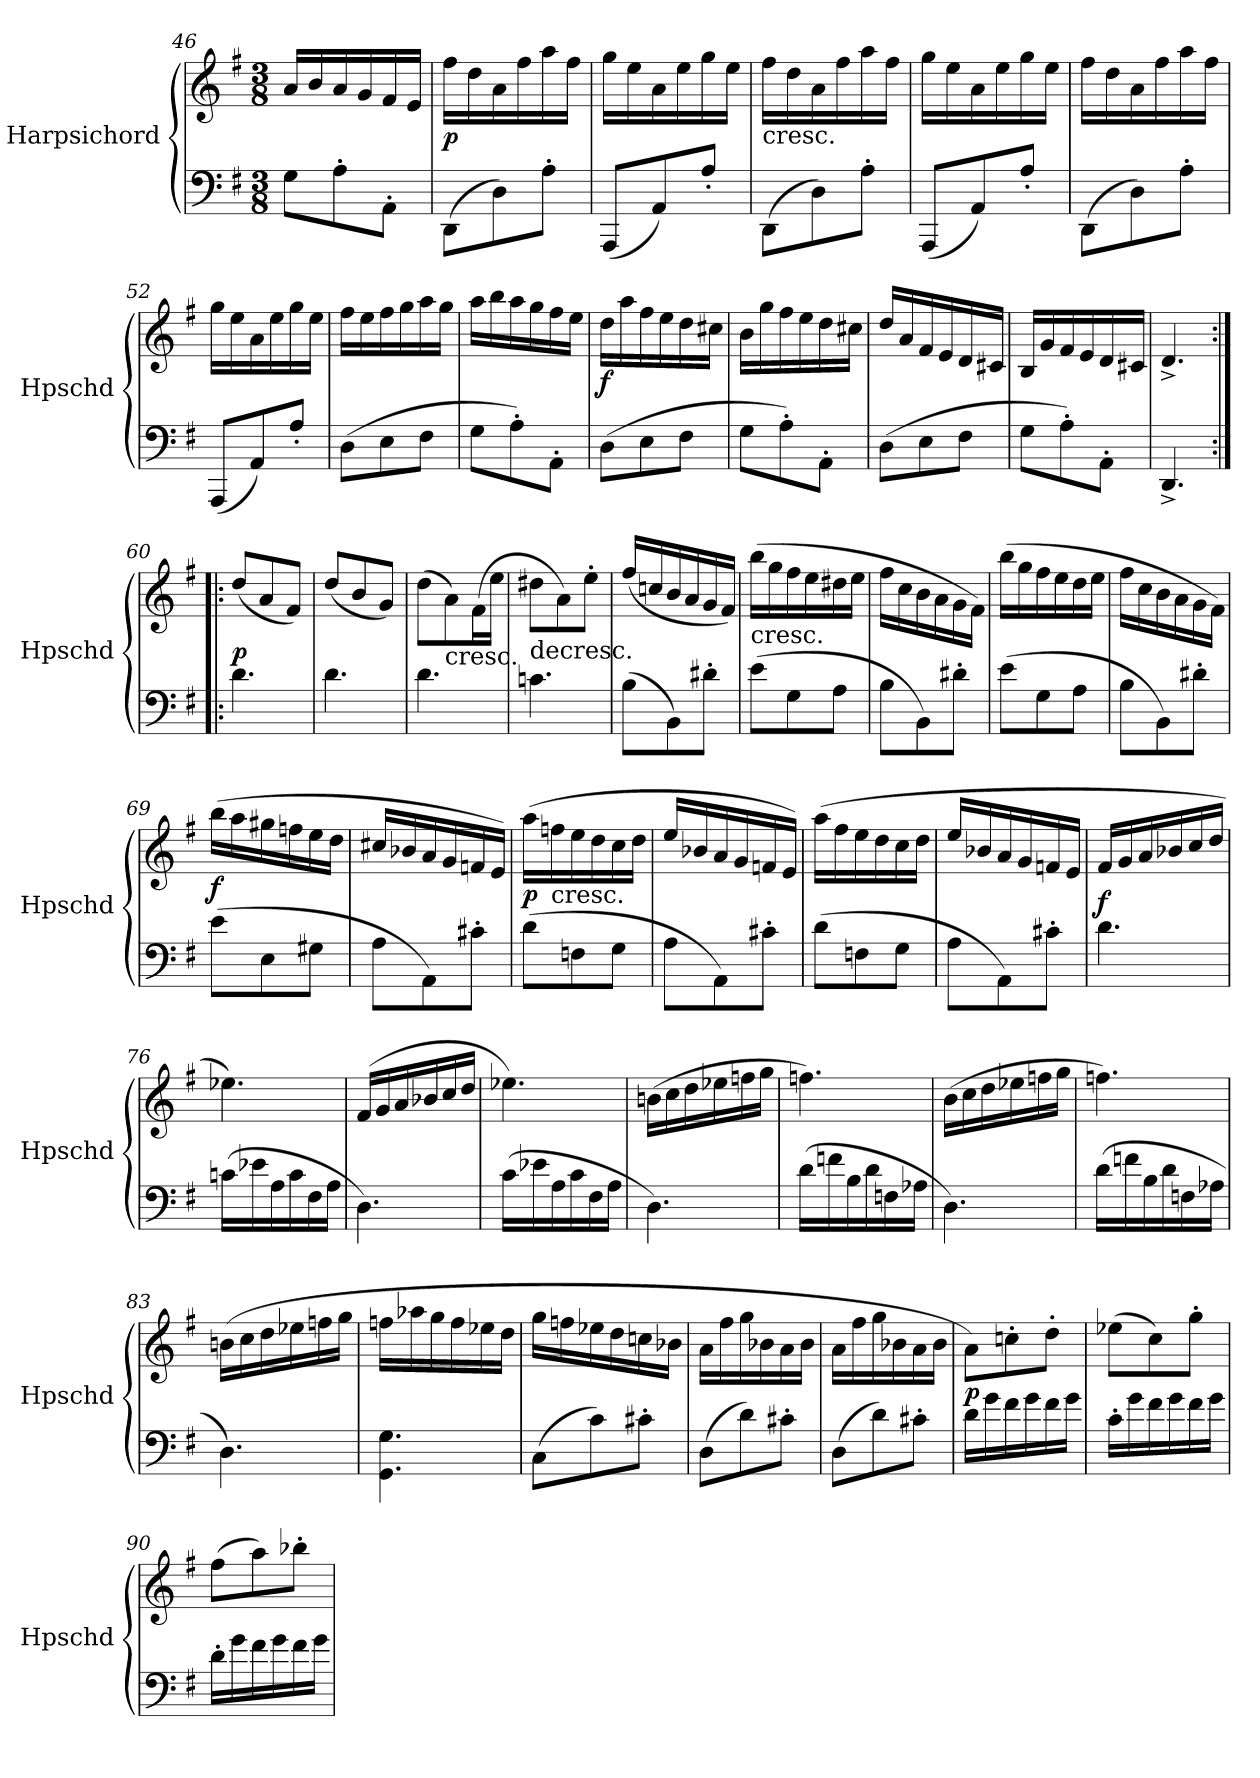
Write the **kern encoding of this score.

**kern	**kern	**dynam
*part1	*part1	*part1
*staff2	*staff1	*staff1/2
*I"Harpsichord	*	*
*I'Hpschd	*	*
*clefF4	*clefG2	*
*k[f#]	*k[f#]	*
*G:	*G:	*
*M3/8	*M3/8	*
=46	=46	=46
8G\L	16a/LL	.
.	16b/	.
8A'\	16a/	.
.	16g/	.
8AA'\J	16f#/	.
.	16e/JJ	.
=47	=47	=47
(8DD\L	16ff#\LL	p
.	16dd\	.
8D\)	16a\	.
.	16ff#\	.
8A'\J	16aa\	.
.	16ff#\JJ	.
=48	=48	=48
(8AAA/L	16gg\LL	.
.	16ee\	.
8AA/)	16a\	.
.	16ee\	.
8A'/J	16gg\	.
.	16ee\JJ	.
=49	=49	=49
!	!LO:TX:c:t=cresc.	!
(8DD\L	16ff#\LL	.
.	16dd\	.
8D\)	16a\	.
.	16ff#\	.
8A'\J	16aa\	.
.	16ff#\JJ	.
=50	=50	=50
(8AAA/L	16gg\LL	.
.	16ee\	.
8AA/)	16a\	.
.	16ee\	.
8A'/J	16gg\	.
.	16ee\JJ	.
=51	=51	=51
(8DD\L	16ff#\LL	.
.	16dd\	.
8D\)	16a\	.
.	16ff#\	.
8A'\J	16aa\	.
.	16ff#\JJ	.
=52	=52	=52
(8AAA/L	16gg\LL	.
.	16ee\	.
8AA/)	16a\	.
.	16ee\	.
8A'/J	16gg\	.
.	16ee\JJ	.
=53	=53	=53
(8D\L	16ff#\LL	.
.	16ee\	.
8E\	16ff#\	.
.	16gg\	.
8F#\J	16aa\	.
.	16gg\JJ	.
=54	=54	=54
8G\L	16aa\LL	.
.	16bb\	.
8A'\)	16aa\	.
.	16gg\	.
8AA'\J	16ff#\	.
.	16ee\JJ	.
=55	=55	=55
(8D\L	16dd\LL	f
.	16aa\	.
8E\	16ff#\	.
.	16ee\	.
8F#\J	16dd\	.
.	16cc#X\JJ	.
=56	=56	=56
8G\L	16b\LL	.
.	16gg\	.
8A'\)	16ff#\	.
.	16ee\	.
8AA'\J	16dd\	.
.	16cc#X\JJ	.
=57	=57	=57
(8D\L	16dd/LL	.
.	16a/	.
8E\	16f#/	.
.	16e/	.
8F#\J	16d/	.
.	16c#X/JJ	.
=58	=58	=58
8G\L	16B/LL	.
.	16g/	.
8A'\)	16f#/	.
.	16e/	.
8AA'\J	16d/	.
.	16c#X/JJ	.
=59	=59	=59
4.DD^/	4.d^/	.
=60:|!|:	=60:|!|:	=60:|!|:
4.d\	(8dd/L	p
.	8a/	.
.	8f#/J)	.
=61	=61	=61
4.d\	(8dd/L	.
.	8b/	.
.	8g/J)	.
=62	=62	=62
4.d\	(8dd\L	.
!	!LO:TX:c:t=cresc.	!
.	8a\)	.
.	(16f#\L	.
.	16ee\JJ	.
=63	=63	=63
!	!LO:TX:c:t=decresc.	!
4.cn\	8dd#X\L	.
.	8a\)	.
.	8ee'\J	.
=64	=64	=64
(8B\L	(16ff#/LL	.
.	16ccn/	.
8BB\)	16b/	.
.	16a/	.
8d#X'\J	16g/	.
.	16f#/JJ)	.
=65	=65	=65
!	!LO:TX:c:t=cresc.	!
(8e\L	(16bb\LL	.
.	16gg\	.
8G\	16ff#\	.
.	16ee\	.
8A\J	16dd#X\	.
.	16ee\JJ	.
=66	=66	=66
8B\L	16ff#\LL	.
.	16cc\	.
8BB\)	16b\	.
.	16a\	.
8d#X'\J	16g\	.
.	16f#\JJ)	.
=67	=67	=67
(8e\L	(16bb\LL	.
.	16gg\	.
8G\	16ff#\	.
.	16ee\	.
8A\J	16dd\	.
.	16ee\JJ	.
=68	=68	=68
8B\L	16ff#\LL	.
.	16cc\	.
8BB\)	16b\	.
.	16a\	.
8d#X'\J	16g\	.
.	16f#\JJ)	.
=69	=69	=69
(8e\L	(16bb\LL	f
.	16aa\	.
8E\	16gg#X\	.
.	16ffn\	.
8G#X\J	16ee\	.
.	16dd\JJ	.
=70	=70	=70
8A\L	16cc#X/LL	.
.	16b-X/	.
8AA\)	16a/	.
.	16g/	.
8c#X'\J	16fn/	.
.	16e/JJ)	.
=71	=71	=71
(8d\L	(16aa\LL	p
!	!LO:TX:c:t=cresc.	!
.	16ffn\	.
8Fn\	16ee\	.
.	16dd\	.
8G\J	16cc\	.
.	16dd\JJ	.
=72	=72	=72
8A\L	16ee/LL	.
.	16b-X/	.
8AA\)	16a/	.
.	16g/	.
8c#X'\J	16fn/	.
.	16e/JJ)	.
=73	=73	=73
(8d\L	(16aa\LL	.
.	16ff#\	.
8Fn\	16ee\	.
.	16dd\	.
8G\J	16cc\	.
.	16dd\JJ	.
=74	=74	=74
8A\L	16ee/LL	.
.	16b-X/	.
8AA\)	16a/	.
.	16g/	.
8c#X'\J	16fn/	.
.	16e/JJ	.
=75	=75	=75
4.d\	16f#/LL	f
.	16g/	.
.	16a/	.
.	16b-X/	.
.	16cc/	.
.	16dd/JJ	.
=76	=76	=76
(16cn\LL	4.ee-X\)	.
16e-X\	.	.
16A\	.	.
16c\	.	.
16F#\	.	.
16A\JJ	.	.
=77	=77	=77
4.D\)	(16f#/LL	.
.	16g/	.
.	16a/	.
.	16b-X/	.
.	16cc/	.
.	16dd/JJ	.
=78	=78	=78
(16c\LL	4.ee-X\)	.
16e-X\	.	.
16A\	.	.
16c\	.	.
16F#\	.	.
16A\JJ	.	.
=79	=79	=79
4.D\)	(16bn\LL	.
.	16cc\	.
.	16dd\	.
.	16ee-X\	.
.	16ffn\	.
.	16gg\JJ	.
=80	=80	=80
(16d\LL	4.ffn\)	.
16fn\	.	.
16B\	.	.
16d\	.	.
16Fn\	.	.
16A-X\JJ	.	.
=81	=81	=81
4.D\)	(16b\LL	.
.	16cc\	.
.	16dd\	.
.	16ee-X\	.
.	16ffn\	.
.	16gg\JJ	.
=82	=82	=82
(16d\LL	4.ffn\)	.
16fn\	.	.
16B\	.	.
16d\	.	.
16Fn\	.	.
16A-X\JJ	.	.
=83	=83	=83
4.D\)	(16bn\LL	.
.	16cc\	.
.	16dd\	.
.	16ee-X\	.
.	16ffn\	.
.	16gg\JJ	.
=84	=84	=84
4.GG\ 4.G\	16ffn\LL	.
.	16aa-X\	.
.	16gg\	.
.	16ff\	.
.	16ee-X\	.
.	16dd\JJ	.
=85	=85	=85
(8C\L	16gg\LL	.
.	16ffn\	.
8c\)	16ee-X\	.
.	16dd\	.
8c#X'\J	16ccn\	.
.	16b-X\JJ	.
=86	=86	=86
(8D\L	16a\LL	.
.	16ff#\	.
8d\)	16gg\	.
.	16b-X\	.
8c#X'\J	16a\	.
.	16b-\JJ	.
=87	=87	=87
(8D\L	16a\LL	.
.	16ff#\	.
8d\)	16gg\	.
.	16b-X\	.
8c#X'\J	16a\	.
.	16b-\JJ	.
=88	=88	=88
16d\LL	8a\L)	p
16g\	.	.
16f#\	8ccn'\	.
16g\	.	.
16f#\	8dd'\J	.
16g\JJ	.	.
=89	=89	=89
16c'\LL	(8ee-X\L	.
16g\	.	.
16f#\	8cc\)	.
16g\	.	.
16f#\	8gg'\J	.
16g\JJ	.	.
=90	=90	=90
16d'\LL	(8ff#\L	.
16g\	.	.
16f#\	8aa\)	.
16g\	.	.
16f#\	8bb-X'\J	.
16g\JJ	.	.
=	=	=
*-	*-	*-
